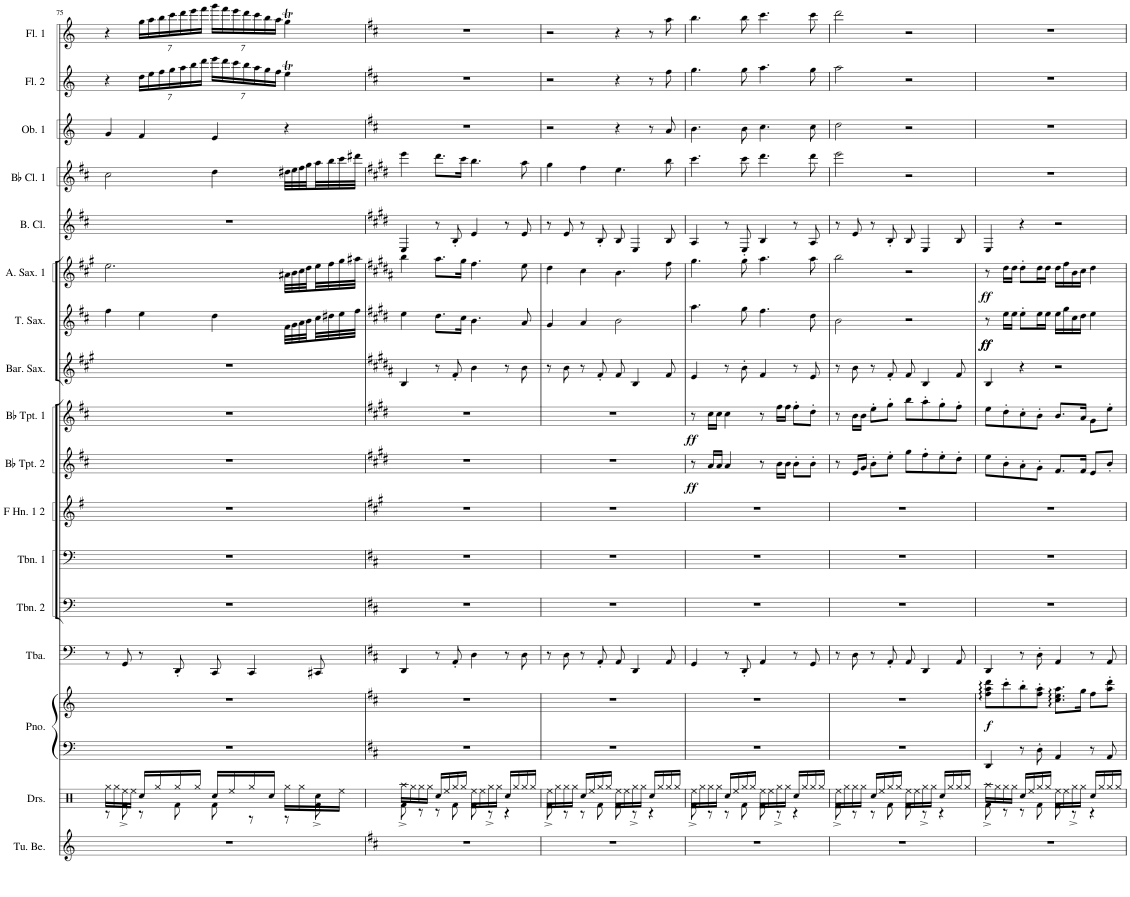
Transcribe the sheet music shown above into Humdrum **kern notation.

**kern	**kern	**kern	**kern	**dynam	**kern	**kern	**kern	**kern	**kern	**dynam	**kern	**dynam	**kern	**kern	**dynam	**kern	**dynam	**kern	**kern	**kern	**kern	**kern
*part17	*part16	*part15	*part15	*part15	*part14	*part13	*part12	*part11	*part10	*part10	*part9	*part9	*part8	*part7	*part7	*part6	*part6	*part5	*part4	*part3	*part2	*part1
*staff18	*staff17	*staff16	*staff15	*staff15/16	*staff14	*staff13	*staff12	*staff11	*staff10	*staff10	*staff9	*staff9	*staff8	*staff7	*staff7	*staff6	*staff6	*staff5	*staff4	*staff3	*staff2	*staff1
*I"Tubular Bells	*I"Drumset	*I"Piano	*	*	*I"Tuba	*I"Trombone 2	*I"Trombone 1	*I"F Horn 1 &amp; 2	*I"Bb Trumpet 2	*	*I"Bb Trumpet 1	*	*I"Baritone Saxophone	*I"Tenor Saxophone	*	*I"Alto Saxophone 1	*	*I"Bass Clarinet	*I"Bb Clarinet 1	*I"Oboe 1	*I"Flute 2	*I"Flute 1
*I'Tu. Be.	*I'Drs.	*I'Pno.	*	*	*I'Tba.	*I'Tbn. 2	*I'Tbn. 1	*I'F Hn. 1 2	*I'Bb Tpt. 2	*	*I'Bb Tpt. 1	*	*I'Bar. Sax.	*I'T. Sax.	*	*I'A. Sax. 1	*	*I'B. Cl.	*I'Bb Cl. 1	*I'Ob. 1	*I'Fl. 2	*I'Fl. 1
!!LO:PB:g=z
*clefG2	*clefX	*clefF4	*clefG2	*	*clefF4	*clefF4	*clefF4	*clefG2	*clefG2	*	*clefG2	*	*clefG2	*clefG2	*	*clefG2	*	*clefG2	*clefG2	*clefG2	*clefG2	*clefG2
*	*	*	*	*	*	*	*	*Trd4c7	*Trd1c2	*	*Trd1c2	*	*Trd12c21	*Trd8c14	*	*Trd5c9	*	*Trd8c14	*Trd1c2	*	*	*
*k[]	*k[]	*k[]	*k[]	*	*k[]	*k[]	*k[]	*k[f#]	*k[f#c#]	*	*k[f#c#]	*	*k[f#c#g#]	*k[f#c#]	*	*k[f#c#g#]	*	*k[f#c#]	*k[f#c#]	*k[]	*k[]	*k[]
*M4/4	*M4/4	*M4/4	*M4/4	*	*M4/4	*M4/4	*M4/4	*M4/4	*M4/4	*	*M4/4	*	*M4/4	*M4/4	*	*M4/4	*	*M4/4	*M4/4	*M4/4	*M4/4	*M4/4
=75	=75	=75	=75	=75	=75	=75	=75	=75	=75	=75	=75	=75	=75	=75	=75	=75	=75	=75	=75	=75	=75	=75
*	*^	*	*	*	*	*	*	*	*	*	*	*	*	*	*	*	*	*	*	*	*	*
1r	16Rgg\LL	8r	1r	1r	.	8r	1r	1r	1r	1r	.	1r	.	1r	4ff#\	.	2.ee\	.	1r	2cc#\	4g/	4r	4r
.	16Rgg\	.	.	.	.	.	.	.	.	.	.	.	.	.	.	.	.	.	.	.	.	.	.
.	16Ree^\	8Rf\	.	.	.	8GG/	.	.	.	.	.	.	.	.	.	.	.	.	.	.	.	.	.
.	16Ree\JJ	.	.	.	.	.	.	.	.	.	.	.	.	.	.	.	.	.	.	.	.	.	.
*	*	*	*	*	*	*	*	*	*	*	*	*	*	*	*	*	*	*	*	*	*	*Xbrackettup	*Xbrackettup
.	16Rcc/LL	8r	.	.	.	8r	.	.	.	.	.	.	.	.	4ee\	.	.	.	.	.	4f/	28dd\LL	28gg\LL
.	.	.	.	.	.	.	.	.	.	.	.	.	.	.	.	.	.	.	.	.	.	28ee\	28aa\
.	16Rgg/	.	.	.	.	.	.	.	.	.	.	.	.	.	.	.	.	.	.	.	.	.	.
.	.	.	.	.	.	.	.	.	.	.	.	.	.	.	.	.	.	.	.	.	.	28ff\	28bb\
.	.	.	.	.	.	.	.	.	.	.	.	.	.	.	.	.	.	.	.	.	.	28gg\	28ccc\
.	16Rgg/	8Rf\	.	.	.	8DD'/	.	.	.	.	.	.	.	.	.	.	.	.	.	.	.	.	.
.	.	.	.	.	.	.	.	.	.	.	.	.	.	.	.	.	.	.	.	.	.	28aa\	28ddd\
.	.	.	.	.	.	.	.	.	.	.	.	.	.	.	.	.	.	.	.	.	.	28bb\	28eee\
.	16Rgg/JJ	.	.	.	.	.	.	.	.	.	.	.	.	.	.	.	.	.	.	.	.	.	.
.	.	.	.	.	.	.	.	.	.	.	.	.	.	.	.	.	.	.	.	.	.	28ddd\JJ	28fff\JJ
.	16Rcc/LL	8Rf\	.	.	.	8CC/	.	.	.	.	.	.	.	.	4dd\	.	.	.	.	4dd\	4e/	28eee\LL	28ggg\LL
.	.	.	.	.	.	.	.	.	.	.	.	.	.	.	.	.	.	.	.	.	.	28ddd\	28fff\
.	16Ree/	.	.	.	.	.	.	.	.	.	.	.	.	.	.	.	.	.	.	.	.	.	.
.	.	.	.	.	.	.	.	.	.	.	.	.	.	.	.	.	.	.	.	.	.	28ccc\	28eee\
.	.	.	.	.	.	.	.	.	.	.	.	.	.	.	.	.	.	.	.	.	.	28bb\	28ddd\
.	16Rgg/	8r	.	.	.	4CC/	.	.	.	.	.	.	.	.	.	.	.	.	.	.	.	.	.
.	.	.	.	.	.	.	.	.	.	.	.	.	.	.	.	.	.	.	.	.	.	28aa\	28ccc\
.	.	.	.	.	.	.	.	.	.	.	.	.	.	.	.	.	.	.	.	.	.	28gg\	28bb\
.	16Rcc/JJ	.	.	.	.	.	.	.	.	.	.	.	.	.	.	.	.	.	.	.	.	.	.
.	.	.	.	.	.	.	.	.	.	.	.	.	.	.	.	.	.	.	.	.	.	28ff\JJ	28aa\JJ
.	16Rgg\LL	8r	.	.	.	.	.	.	.	.	.	.	.	.	32f#\LLL	.	32a#X\LLL	.	.	32dd#X\LLL	4r	4eet\	4ggT\
.	.	.	.	.	.	.	.	.	.	.	.	.	.	.	32g\	.	32b\	.	.	32ee\	.	.	.
.	16Rgg\	.	.	.	.	.	.	.	.	.	.	.	.	.	32a\	.	32cc#\	.	.	32ff#\	.	.	.
.	.	.	.	.	.	.	.	.	.	.	.	.	.	.	32b\	.	32dd\	.	.	32gg\	.	.	.
.	16Rcc^\	8Rf\	.	.	.	8CC#X/	.	.	.	.	.	.	.	.	32cc#\	.	32ee\	.	.	32aa\	.	.	.
.	.	.	.	.	.	.	.	.	.	.	.	.	.	.	32dd#X\	.	32ff#\	.	.	32bb\	.	.	.
.	16Ree\JJ	.	.	.	.	.	.	.	.	.	.	.	.	.	32ee\	.	32gg#\	.	.	32ccc#\	.	.	.
.	.	.	.	.	.	.	.	.	.	.	.	.	.	.	32ff#\JJJ	.	32aa#X\JJJ	.	.	32ddd#X\JJJ	.	.	.
=76	=76	=76	=76	=76	=76	=76	=76	=76	=76	=76	=76	=76	=76	=76	=76	=76	=76	=76	=76	=76	=76	=76	=76
*k[f#c#]	*	*	*k[f#c#]	*k[f#c#]	*	*k[f#c#]	*k[f#c#]	*k[f#c#]	*k[f#c#g#]	*k[f#c#g#d#]	*	*k[f#c#g#d#]	*	*k[f#c#g#d#a#]	*k[f#c#g#d#]	*	*k[f#c#g#d#a#]	*	*k[f#c#g#d#]	*k[f#c#g#d#]	*k[f#c#]	*k[f#c#]	*k[f#c#]
1r	16Raa^\LL	8Rf\	1r	1r	.	4DD/	1r	1r	1r	1r	.	1r	.	4B/	4ee\	.	4bb\	.	4E/	4eee\	1r	1r	1r
.	16Rgg\	.	.	.	.	.	.	.	.	.	.	.	.	.	.	.	.	.	.	.	.	.	.
.	16Rgg\	8r	.	.	.	.	.	.	.	.	.	.	.	.	.	.	.	.	.	.	.	.	.
.	16Rgg\JJ	.	.	.	.	.	.	.	.	.	.	.	.	.	.	.	.	.	.	.	.	.	.
.	16Rcc/LL	8r	.	.	.	8r	.	.	.	.	.	.	.	8r	8.dd#\L	.	8.aa#\L	.	8r	8.ddd#\L	.	.	.
.	16Ree/	.	.	.	.	.	.	.	.	.	.	.	.	.	.	.	.	.	.	.	.	.	.
.	16Rgg/	8Rf\	.	.	.	8AA'/	.	.	.	.	.	.	.	8f#'/	.	.	.	.	8B'/	.	.	.	.
.	16Rgg/JJ	.	.	.	.	.	.	.	.	.	.	.	.	.	16cc#\Jk	.	16gg#\Jk	.	.	16ccc#\Jk	.	.	.
.	16Ree\LL	8Rf\	.	.	.	4D\	.	.	.	.	.	.	.	4b\	4.b\	.	4.ff#\	.	4e/	4.bb\	.	.	.
.	16Ree\	.	.	.	.	.	.	.	.	.	.	.	.	.	.	.	.	.	.	.	.	.	.
.	16Rgg^\	8r	.	.	.	.	.	.	.	.	.	.	.	.	.	.	.	.	.	.	.	.	.
.	16Rgg\JJ	.	.	.	.	.	.	.	.	.	.	.	.	.	.	.	.	.	.	.	.	.	.
.	16Rcc/LL	4r	.	.	.	8r	.	.	.	.	.	.	.	8r	.	.	.	.	8r	.	.	.	.
.	16Rgg/	.	.	.	.	.	.	.	.	.	.	.	.	.	.	.	.	.	.	.	.	.	.
.	16Rgg/	.	.	.	.	8D\	.	.	.	.	.	.	.	8b\	8a/	.	8ee\	.	8e/	8aa\	.	.	.
.	16Rgg/JJ	.	.	.	.	.	.	.	.	.	.	.	.	.	.	.	.	.	.	.	.	.	.
=77	=77	=77	=77	=77	=77	=77	=77	=77	=77	=77	=77	=77	=77	=77	=77	=77	=77	=77	=77	=77	=77	=77	=77
1r	16Ree^\LL	8Rf\	1r	1r	.	8r	1r	1r	1r	1r	.	1r	.	8r	4g#/	.	4dd#\	.	8r	4gg#\	2r	2r	2r
.	16Rgg\	.	.	.	.	.	.	.	.	.	.	.	.	.	.	.	.	.	.	.	.	.	.
.	16Rgg\	8r	.	.	.	8D\	.	.	.	.	.	.	.	8b\	.	.	.	.	8e/	.	.	.	.
.	16Rgg\JJ	.	.	.	.	.	.	.	.	.	.	.	.	.	.	.	.	.	.	.	.	.	.
.	16Rcc/LL	8r	.	.	.	8r	.	.	.	.	.	.	.	8r	4a/	.	4cc#\	.	8r	4ff#\	.	.	.
.	16Ree/	.	.	.	.	.	.	.	.	.	.	.	.	.	.	.	.	.	.	.	.	.	.
.	16Rgg/	8Rf\	.	.	.	8AA'/	.	.	.	.	.	.	.	8f#'/	.	.	.	.	8B'/	.	.	.	.
.	16Rgg/JJ	.	.	.	.	.	.	.	.	.	.	.	.	.	.	.	.	.	.	.	.	.	.
.	16Ree\LL	8Rf\	.	.	.	8AA/	.	.	.	.	.	.	.	8f#/	2b\	.	4.b\	.	8B/	4.ee\	4r	4r	4r
.	16Ree\	.	.	.	.	.	.	.	.	.	.	.	.	.	.	.	.	.	.	.	.	.	.
.	16Rgg^\	8r	.	.	.	4DD/	.	.	.	.	.	.	.	4B/	.	.	.	.	4E/	.	.	.	.
.	16Rgg\JJ	.	.	.	.	.	.	.	.	.	.	.	.	.	.	.	.	.	.	.	.	.	.
.	16Rcc/LL	4r	.	.	.	.	.	.	.	.	.	.	.	.	.	.	.	.	.	.	8r	8r	8r
.	16Rgg/	.	.	.	.	.	.	.	.	.	.	.	.	.	.	.	.	.	.	.	.	.	.
.	16Rgg/	.	.	.	.	8AA/	.	.	.	.	.	.	.	8f#/	.	.	8ff#\	.	8B/	8bb\	8a/	8ff#\	8aa\
.	16Rgg/JJ	.	.	.	.	.	.	.	.	.	.	.	.	.	.	.	.	.	.	.	.	.	.
=78	=78	=78	=78	=78	=78	=78	=78	=78	=78	=78	=78	=78	=78	=78	=78	=78	=78	=78	=78	=78	=78	=78	=78
!	!	!	!	!	!	!	!	!	!	!	!LO:DY:b	!	!LO:DY:b	!	!	!	!	!	!	!	!	!	!
1r	16Ree^\LL	8Rf\	1r	1r	.	4GG/	1r	1r	1r	8r	ff	8r	ff	4e/	4.aa\	.	4.gg#\	.	4A/	4.ccc#\	4.b\	4.gg\	4.bb\
.	16Rgg\	.	.	.	.	.	.	.	.	.	.	.	.	.	.	.	.	.	.	.	.	.	.
.	16Rgg\	8r	.	.	.	.	.	.	.	16a/LL	.	16cc#\LL	.	.	.	.	.	.	.	.	.	.	.
.	16Rgg\JJ	.	.	.	.	.	.	.	.	16a/JJ	.	16cc#\JJ	.	.	.	.	.	.	.	.	.	.	.
.	16Rcc/LL	8r	.	.	.	8r	.	.	.	4a/	.	4cc#\	.	8r	.	.	.	.	8r	.	.	.	.
.	16Ree/	.	.	.	.	.	.	.	.	.	.	.	.	.	.	.	.	.	.	.	.	.	.
.	16Rgg/	8Rf\	.	.	.	8DD'/	.	.	.	.	.	.	.	8b'\	8gg#\	.	8gg#\	.	8E'/	8ccc#\	8b\	8gg\	8bb\
.	16Rgg/JJ	.	.	.	.	.	.	.	.	.	.	.	.	.	.	.	.	.	.	.	.	.	.
.	16Ree\LL	8Rf\	.	.	.	4AA/	.	.	.	8r	.	8r	.	4f#/	4.ff#\	.	4.aa#\	.	4B/	4.ddd#\	4.cc#\	4.aa\	4.ccc#\
.	16Ree\	.	.	.	.	.	.	.	.	.	.	.	.	.	.	.	.	.	.	.	.	.	.
.	16Rgg^\	8r	.	.	.	.	.	.	.	16b\LL	.	16ff#\LL	.	.	.	.	.	.	.	.	.	.	.
.	16Rgg\JJ	.	.	.	.	.	.	.	.	16b\JJ	.	16ff#\JJ	.	.	.	.	.	.	.	.	.	.	.
.	16Rcc/LL	4r	.	.	.	8r	.	.	.	8b'\L	.	8ff#'\L	.	8r	.	.	.	.	8r	.	.	.	.
.	16Rgg/	.	.	.	.	.	.	.	.	.	.	.	.	.	.	.	.	.	.	.	.	.	.
.	16Rgg/	.	.	.	.	8GG/	.	.	.	8b'\J	.	8dd#'\J	.	8e/	8dd#\	.	8aa#\	.	8A/	8ddd#\	8cc#\	8gg\	8ccc#\
.	16Rgg/JJ	.	.	.	.	.	.	.	.	.	.	.	.	.	.	.	.	.	.	.	.	.	.
=79	=79	=79	=79	=79	=79	=79	=79	=79	=79	=79	=79	=79	=79	=79	=79	=79	=79	=79	=79	=79	=79	=79	=79
1r	16Ree^\LL	8Rf\	1r	1r	.	8r	1r	1r	1r	8r	.	8r	.	8r	2b\	.	2bb\	.	8r	2eee\	2dd\	2aa\	2ddd\
.	16Rgg\	.	.	.	.	.	.	.	.	.	.	.	.	.	.	.	.	.	.	.	.	.	.
.	16Rgg\	8r	.	.	.	8D\	.	.	.	16e/LL	.	16b\LL	.	8b\	.	.	.	.	8e/	.	.	.	.
.	16Rgg\JJ	.	.	.	.	.	.	.	.	16g#/JJ	.	16b\JJ	.	.	.	.	.	.	.	.	.	.	.
.	16Rcc/LL	8r	.	.	.	8r	.	.	.	8b'\L	.	8ee'\L	.	8r	.	.	.	.	8r	.	.	.	.
.	16Ree/	.	.	.	.	.	.	.	.	.	.	.	.	.	.	.	.	.	.	.	.	.	.
.	16Rgg/	8Rf\	.	.	.	8AA'/	.	.	.	8ee'\J	.	8gg#'\J	.	8f#'/	.	.	.	.	8B'/	.	.	.	.
.	16Rgg/JJ	.	.	.	.	.	.	.	.	.	.	.	.	.	.	.	.	.	.	.	.	.	.
.	16Ree\LL	8Rf\	.	.	.	8AA/	.	.	.	8gg#\L	.	8bb\L	.	8f#/	2r	.	2r	.	8B/	2r	2r	2r	2r
.	16Ree\	.	.	.	.	.	.	.	.	.	.	.	.	.	.	.	.	.	.	.	.	.	.
.	16Rgg^\	8r	.	.	.	4DD/	.	.	.	8ff#'\	.	8aa'\	.	4B/	.	.	.	.	4E/	.	.	.	.
.	16Rgg\JJ	.	.	.	.	.	.	.	.	.	.	.	.	.	.	.	.	.	.	.	.	.	.
.	16Rcc/LL	4r	.	.	.	.	.	.	.	8ee'\	.	8gg#'\	.	.	.	.	.	.	.	.	.	.	.
.	16Rgg/	.	.	.	.	.	.	.	.	.	.	.	.	.	.	.	.	.	.	.	.	.	.
.	16Rgg/	.	.	.	.	8AA/	.	.	.	8dd#'\J	.	8ff#'\J	.	8f#/	.	.	.	.	8B/	.	.	.	.
.	16Rgg/JJ	.	.	.	.	.	.	.	.	.	.	.	.	.	.	.	.	.	.	.	.	.	.
=80	=80	=80	=80	=80	=80	=80	=80	=80	=80	=80	=80	=80	=80	=80	=80	=80	=80	=80	=80	=80	=80	=80	=80
!	!	!	!	!	!LO:DY:b	!	!	!	!	!	!	!	!	!	!	!LO:DY:b	!	!	!	!	!	!	!
!	!	!	!	!	!	!	!	!	!	!	!	!	!	!	!	!LO:DY:n=1:b	!	!LO:DY:b	!	!	!	!	!
1r	16Raa^\LL	8Rf\	4DD/	8ff#\ 8aa\ 8ddd\L	f	4DD/	1r	1r	1r	8ee\L	.	8ee\L	.	4B/	8r	ff ff	8r	ff	4E/	1r	1r	1r	1r
.	16Rgg\	.	.	.	.	.	.	.	.	.	.	.	.	.	.	.	.	.	.	.	.	.	.
.	16Rgg\	8r	.	8ccc#'\	.	.	.	.	.	8b'\	.	8dd#'\	.	.	16ee\LL	.	16dd#\LL	.	.	.	.	.	.
.	16Rgg\JJ	.	.	.	.	.	.	.	.	.	.	.	.	.	16ee\JJ	.	16dd#\JJ	.	.	.	.	.	.
.	16Rcc/LL	8r	8r	8bb'\	.	8r	.	.	.	8a'\	.	8cc#'\	.	4r	8ee'\L	.	8dd#'\L	.	4r	.	.	.	.
.	16Ree/	.	.	.	.	.	.	.	.	.	.	.	.	.	.	.	.	.	.	.	.	.	.
.	16Rgg/	8Rf\	8D'\	8ff#\' 8aa\'J	.	8D'\	.	.	.	8g#'\J	.	8b'\J	.	.	16ee\L	.	16dd#\L	.	.	.	.	.	.
.	16Rgg/JJ	.	.	.	.	.	.	.	.	.	.	.	.	.	16ee\JJ	.	16dd#\JJ	.	.	.	.	.	.
.	16Ree\LL	8Rf\	4AA/	8.cc#\ 8.ee\ 8.aa\L	.	4AA/	.	.	.	8.f#/L	.	8.b/L	.	2r	16ee\LL	.	16dd#\LL	.	2r	.	.	.	.
.	16Ree\	.	.	.	.	.	.	.	.	.	.	.	.	.	16gg#\	.	16ff#\	.	.	.	.	.	.
.	16Rgg^\	8r	.	.	.	.	.	.	.	.	.	.	.	.	16cc#\	.	16b\	.	.	.	.	.	.
.	16Rgg\JJ	.	.	16gg\Jk	.	.	.	.	.	16f#/Jk	.	16a/Jk	.	.	16dd#\JJ	.	16cc#\JJ	.	.	.	.	.	.
.	16Rcc/LL	4r	8r	8ff#\L	.	8r	.	.	.	8e/L	.	8g#\L	.	.	4ee\	.	4dd#\	.	.	.	.	.	.
.	16Rgg/	.	.	.	.	.	.	.	.	.	.	.	.	.	.	.	.	.	.	.	.	.	.
.	16Rgg/	.	8AA/	8aa\' 8ddd\'J	.	8AA/	.	.	.	8b'/J	.	8ee'\J	.	.	.	.	.	.	.	.	.	.	.
.	16Rgg/JJ	.	.	.	.	.	.	.	.	.	.	.	.	.	.	.	.	.	.	.	.	.	.
*	*v	*v	*	*	*	*	*	*	*	*	*	*	*	*	*	*	*	*	*	*	*	*	*
=	=	=	=	=	=	=	=	=	=	=	=	=	=	=	=	=	=	=	=	=	=	=
*-	*-	*-	*-	*-	*-	*-	*-	*-	*-	*-	*-	*-	*-	*-	*-	*-	*-	*-	*-	*-	*-	*-
